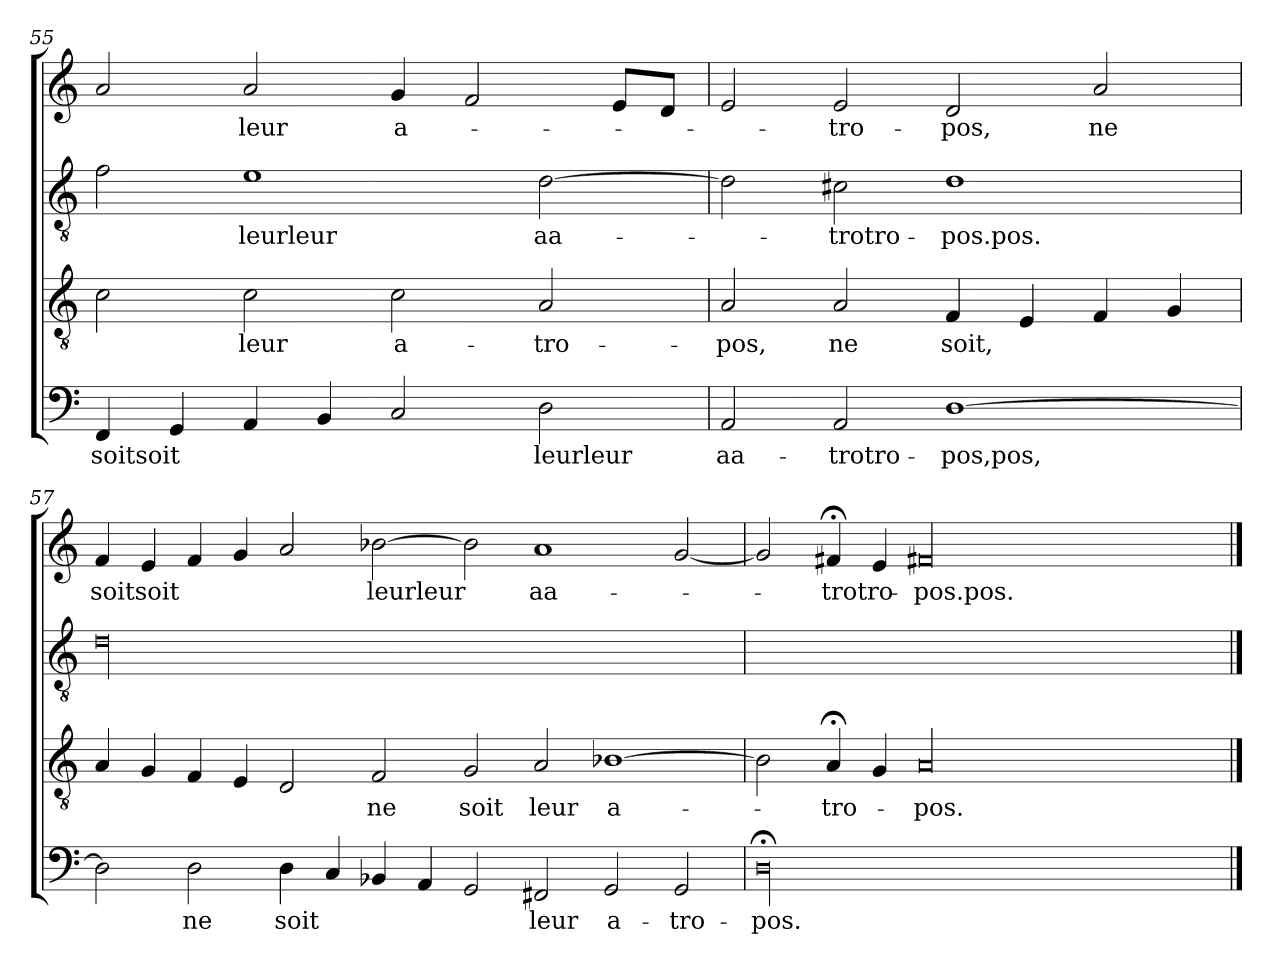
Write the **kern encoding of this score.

**kern	**text	**kern	**text	**kern	**text	**kern	**text
*part4	*part4	*part3	*part3	*part2	*part2	*part1	*part1
*staff4	*staff4	*staff3	*staff3	*staff2	*staff2	*staff1	*staff1
!!LO:LB:g=z
*clefF4	*	*clefGv2	*	*clefGv2	*	*clefG2	*
*k[]	*	*k[]	*	*k[]	*	*k[]	*
=55	=55	=55	=55	=55	=55	=55	=55
4FF	soitsoit	2c	.	2f	.	2a	.
4GG	.	.	.	.	.	.	.
4AA	.	2c	leur	1e	leurleur	2a	leur
4BB	.	.	.	.	.	.	.
2C	.	2c	a-	.	.	4g	a-
.	.	.	.	.	.	2f	.
2D	leurleur	2A	-tro-	[2d	aa-	.	.
.	.	.	.	.	.	8eL	.
.	.	.	.	.	.	8dJ	.
=56	=56	=56	=56	=56	=56	=56	=56
2AA	aa-	2A	-pos,	2d]	.	2e	.
2AA	-trotro-	2A	ne	2c#X	-trotro-	2e	-tro-
[1D	-pos,pos,	4F	soit,	1d	-pos.pos.	2d	-pos,
.	.	4E	.	.	.	.	.
.	.	4F	.	.	.	2a	ne
.	.	4G	.	.	.	.	.
=57	=57	=57	=57	=57	=57	=57	=57
2D]	.	4A	.	00d	.	4f	soitsoit
.	.	4G	.	.	.	4e	.
2D	ne	4F	.	.	.	4f	.
.	.	4E	.	.	.	4g	.
4D	soit	2D	.	.	.	2a	.
4C	.	.	.	.	.	.	.
4BB-X	.	2F	ne	.	.	[2b-X	leurleur
4AA	.	.	.	.	.	.	.
2GG	.	2G	soit	.	.	2b-]	.
2FF#X	leur	2A	leur	.	.	1a	aa-
2GG	a-	[1B-X	a-	.	.	.	.
2GG	-tro-	.	.	.	.	[2g	.
=58	=58	=58	=58	=58	=58	=58	=58
00D;<	-pos.	2B-]	.	1ryy	.	2g]	.
.	.	4A;<	-tro-	.	.	4f#X;<	-trotro-
.	.	4G	.	.	.	4e	.
.	.	00A	-pos.	00ryy	.	00f#X	-pos.pos.
1ryy	.	.	.	.	.	.	.
==	==	==	==	==	==	==	==
*-	*-	*-	*-	*-	*-	*-	*-
